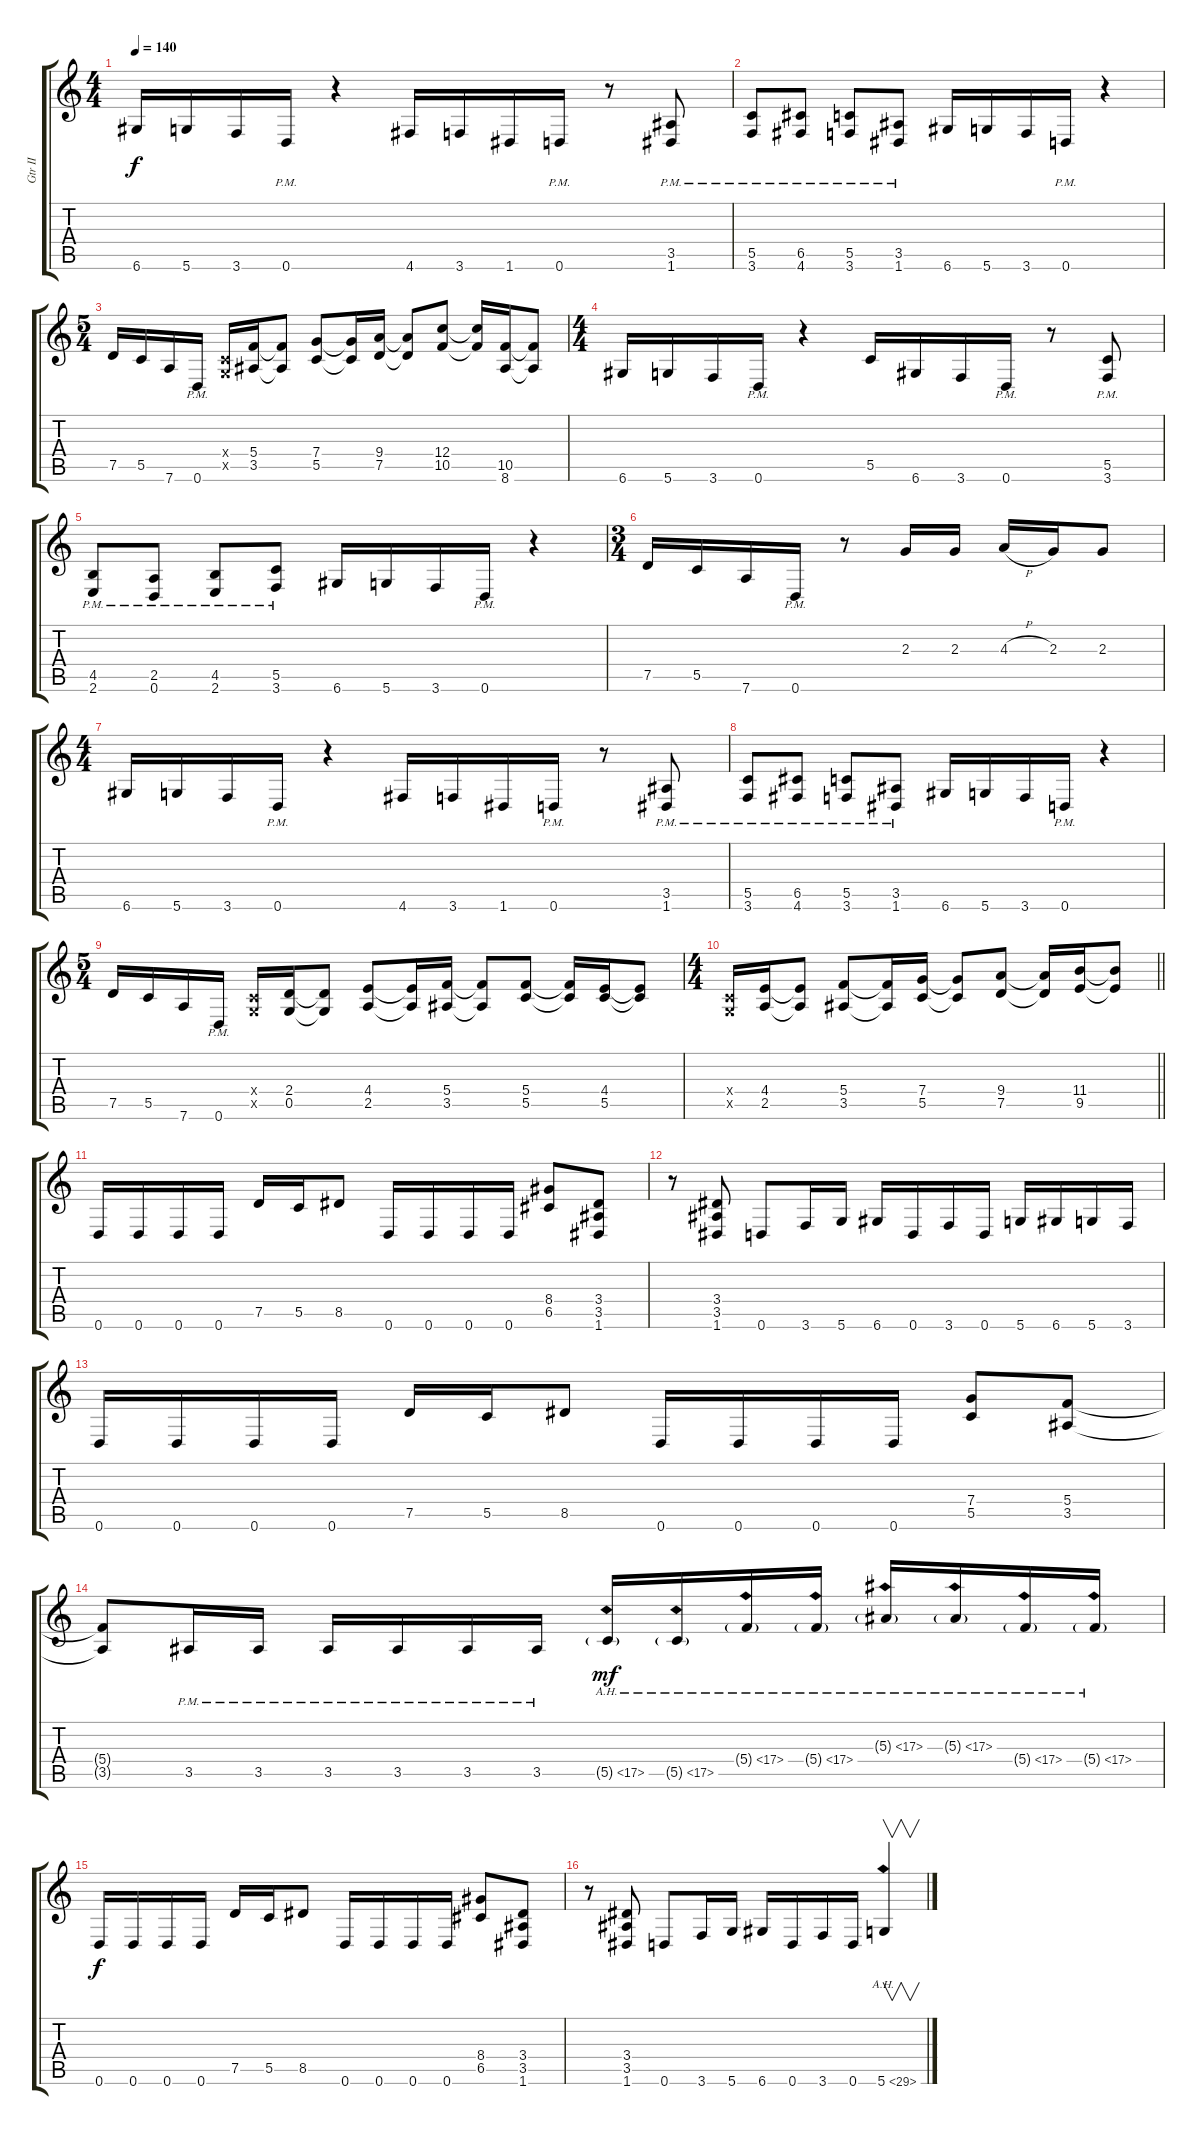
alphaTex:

\track ("Gtr II" "Gtr II") {instrument overdrivenguitar}
\staff {score tabs}
\tuning (D4 A3 F3 C3 G2 D2) {hide}
\ts (4 4)
\tempo 140
\clef g2
\ks c
6.6.16{dy f} 5.6.16 3.6.16 0.6{pm}.16 r.4 4.6.16 3.6.16 1.6.16 0.6{pm}.16 r.8 (3.5{pm} 1.6{pm}).8 |
(5.5{pm} 3.6{pm}).8 (6.5{pm} 4.6{pm}).8 (5.5{pm} 3.6{pm}).8 (3.5{pm} 1.6{pm}).8 6.6.16 5.6.16 3.6.16 0.6{pm}.16 r.4 |
\ts (5 4)
7.5.16 5.5.16 7.6.16 0.6{pm}.16 (0.4{x} 0.5{x}).16 (5.4 3.5).16 (5.4{t} 3.5{t}).8 (7.4 5.5).8 (7.4{t} 5.5{t}).16 (9.4 7.5).16 (9.4{t} 7.5{t}).8 (12.4 10.5).8 (12.4{t} 10.5{t}).16 (10.5 8.6).16 (10.5{t} 8.6{t}).8 |
\ts (4 4)
6.6.16 5.6.16 3.6.16 0.6{pm}.16 r.4 5.5.16 6.6.16 3.6.16 0.6{pm}.16 r.8 (5.5{pm} 3.6{pm}).8 |
(4.5{pm} 2.6{pm}).8 (2.5{pm} 0.6{pm}).8 (4.5{pm} 2.6{pm}).8 (5.5{pm} 3.6{pm}).8 6.6.16 5.6.16 3.6.16 0.6{pm}.16 r.4 |
\ts (3 4)
7.5.16 5.5.16 7.6.16 0.6{pm}.16 r.8 2.3.16 2.3.16 4.3{h}.16 2.3.16 2.3.8 |
\ts (4 4)
6.6.16 5.6.16 3.6.16 0.6{pm}.16 r.4 4.6.16 3.6.16 1.6.16 0.6{pm}.16 r.8 (3.5{pm} 1.6{pm}).8 |
(5.5{pm} 3.6{pm}).8 (6.5{pm} 4.6{pm}).8 (5.5{pm} 3.6{pm}).8 (3.5{pm} 1.6{pm}).8 6.6.16 5.6.16 3.6.16 0.6{pm}.16 r.4 |
\ts (5 4)
7.5.16 5.5.16 7.6.16 0.6{pm}.16 (0.4{x} 0.5{x}).16 (2.4 0.5).16 (2.4{t} 0.5{t}).8 (4.4 2.5).8 (4.4{t} 2.5{t}).16 (5.4 3.5).16 (5.4{t} 3.5{t}).8 (5.4 5.5).8 (5.4{t} 5.5{t}).16 (4.4 5.5).16 (4.4{t} 5.5{t}).8 |
\ts (4 4)
\barLineRight lightlight
(0.4{x} 0.5{x}).16 (4.4 2.5).16 (4.4{t} 2.5{t}).8 (5.4 3.5).8 (5.4{t} 3.5{t}).16 (7.4 5.5).16 (7.4{t} 5.5{t}).8 (9.4 7.5).8 (9.4{t} 7.5{t}).16 (11.4 9.5).16 (11.4{t} 9.5{t}).8 |
0.6.16 0.6.16 0.6.16 0.6.16 7.5.16 5.5.16 8.5.8 0.6.16 0.6.16 0.6.16 0.6.16 (8.4 6.5).8 (3.4 3.5 1.6).8 |
r.8 (3.4 3.5 1.6).8 0.6.8 3.6.16 5.6.16 6.6.16 0.6.16 3.6.16 0.6.16 5.6.16 6.6.16 5.6.16 3.6.16 |
0.6.16 0.6.16 0.6.16 0.6.16 7.5.16 5.5.16 8.5.8 0.6.16 0.6.16 0.6.16 0.6.16 (7.4 5.5).8 (5.4 3.5).8 |
(5.4{t} 3.5{t}).8 3.5{pm}.16 3.5{pm}.16 3.5{pm}.16 3.5{pm}.16 3.5{pm}.16 3.5{pm}.16 5.5{ah 12 g}.16{dy mf} 5.5{ah 12 g}.16 5.4{ah 12 g}.16 5.4{ah 12 g}.16 5.3{ah 12 g}.16 5.3{ah 12 g}.16 5.4{ah 12 g}.16 5.4{ah 12 g}.16 |
0.6.16{dy f} 0.6.16 0.6.16 0.6.16 7.5.16 5.5.16 8.5.8 0.6.16 0.6.16 0.6.16 0.6.16 (8.4 6.5).8 (3.4 3.5 1.6).8 |
r.8 (3.4 3.5 1.6).8 0.6.8 3.6.16 5.6.16 6.6.16 0.6.16 3.6.16 0.6.16 5.6{ah 24}.4{v}
